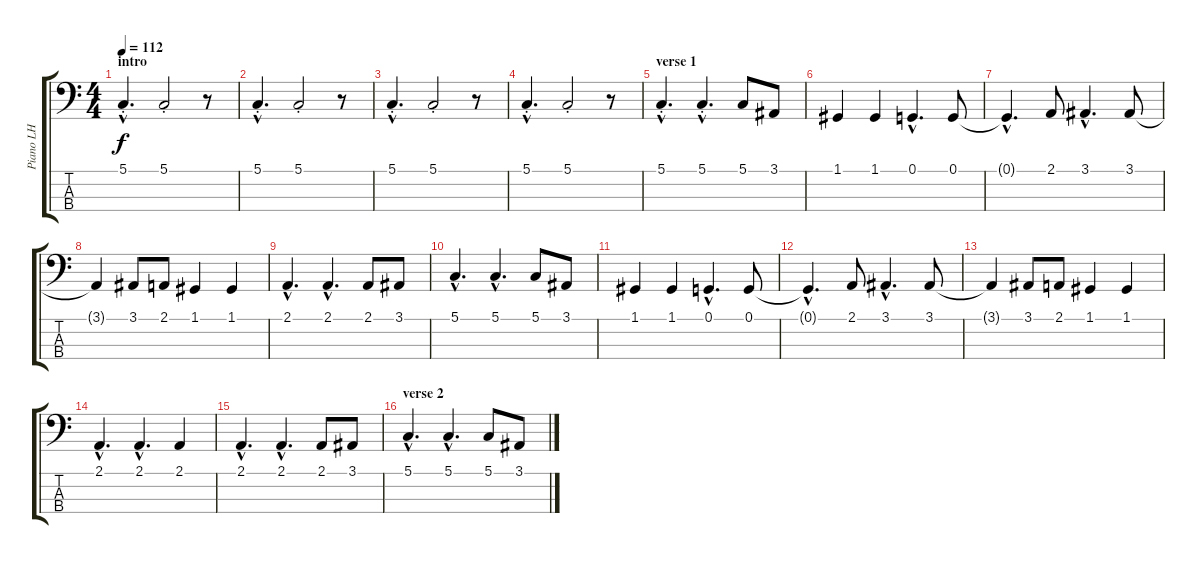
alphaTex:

\track ("Piano LH  (Davies)" "Piano LH  ") {instrument electricgrandpiano}
\staff {score tabs}
\tuning (G2 D2 A1 E1) {hide}
\ts (4 4)
\section ("" "intro")
\tempo 112
\clef f4
\ks c
5.1{hac st}.4{d dy f instrument electricgrandpiano} 5.1{st}.2 r.8 |
5.1{hac st}.4{d} 5.1{st}.2 r.8 |
5.1{hac st}.4{d} 5.1{st}.2 r.8 |
5.1{hac st}.4{d} 5.1{st}.2 r.8 |
\section ("" "verse 1")
5.1{hac st}.4{d} 5.1{hac st}.4{d} 5.1.8 3.1.8 |
1.1.4 1.1.4 0.1{hac}.4{d} 0.1.8 |
0.1{hac t}.4{d} 2.1.8 3.1{hac}.4{d} 3.1.8 |
3.1{t}.4 3.1.8 2.1.8 1.1.4 1.1.4 |
2.1{hac}.4{d} 2.1{hac}.4{d} 2.1.8 3.1.8 |
5.1{hac}.4{d} 5.1{hac}.4{d} 5.1.8 3.1.8 |
1.1.4 1.1.4 0.1{hac}.4{d} 0.1.8 |
0.1{hac t}.4{d} 2.1.8 3.1{hac}.4{d} 3.1.8 |
3.1{t}.4 3.1.8 2.1.8 1.1.4 1.1.4 |
2.1{hac}.4{d} 2.1{hac}.4{d} 2.1.4 |
2.1{hac}.4{d} 2.1{hac}.4{d} 2.1.8 3.1.8 |
\section ("" "verse 2")
5.1{hac}.4{d} 5.1{hac}.4{d} 5.1.8 3.1.8
